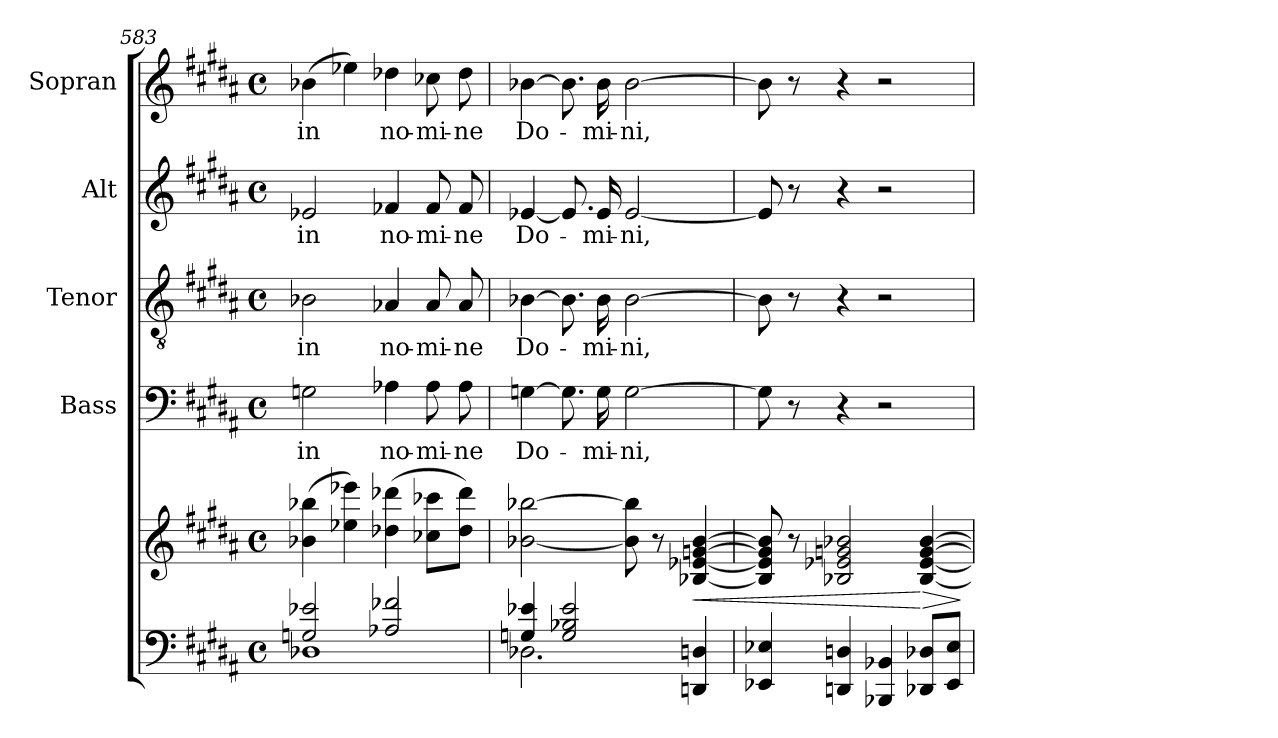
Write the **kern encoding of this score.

**kern	**kern	**dynam	**kern	**text	**kern	**text	**kern	**text	**kern	**text
*part5	*part5	*part5	*part4	*part4	*part3	*part3	*part2	*part2	*part1	*part1
*staff6	*staff5	*staff5/6	*staff4	*staff4	*staff3	*staff3	*staff2	*staff2	*staff1	*staff1
*	*	*	*I"Bass	*	*I"Tenor	*	*I"Alt	*	*I"Sopran	*
*	*	*	*I'B.	*	*I'T.	*	*I'A.	*	*I'S.	*
*clefF4	*clefG2	*	*clefF4	*	*clefGv2	*	*clefG2	*	*clefG2	*
*k[f#c#g#d#a#]	*k[f#c#g#d#a#]	*	*k[f#c#g#d#a#]	*	*k[f#c#g#d#a#]	*	*k[f#c#g#d#a#]	*	*k[f#c#g#d#a#]	*
*B:	*B:	*	*B:	*	*B:	*	*B:	*	*B:	*
*M4/4	*M4/4	*	*M4/4	*	*M4/4	*	*M4/4	*	*M4/4	*
*met(c)	*met(c)	*	*met(c)	*	*met(c)	*	*met(c)	*	*met(c)	*
=583	=583	=583	=583	=583	=583	=583	=583	=583	=583	=583
*^	*	*	*	*	*	*	*	*	*	*
!	!	!	!	!	!LO:LY:b	!	!LO:LY:b	!	!LO:LY:b	!	!LO:LY:b
2Gn/ 2e-X/	1D-X	(>4b-X\ 4bb-X\	.	2Gn\	in	2B-X\	in	2e-X/	in	(>4b-X\	in
.	.	4ee-X\ 4eee-X\)	.	.	.	.	.	.	.	4ee-X\)	.
!	!	!	!	!	!LO:LY:b	!	!LO:LY:b	!	!LO:LY:b	!	!LO:LY:b
2A-X/ 2f-X/	.	(>4dd-X\ 4ddd-X\	.	4A-X\	no-	4A-X/	no-	4f-X/	no-	4dd-X\	no-
!	!	!	!	!	!LO:LY:b	!	!LO:LY:b	!	!LO:LY:b	!	!LO:LY:b
.	.	8cc-X\ 8ccc-X\L	.	8A-\	-mi-	8A-/	-mi-	8f-/	-mi-	8cc-X\	-mi-
!	!	!	!	!	!LO:LY:b	!	!LO:LY:b	!	!LO:LY:b	!	!LO:LY:b
.	.	8dd-\ 8ddd-\J)	.	8A-\	-ne	8A-/	-ne	8f-/	-ne	8dd-\	-ne
=584	=584	=584	=584	=584	=584	=584	=584	=584	=584	=584	=584
!	!	!	!	!	!LO:LY:b	!	!LO:LY:b	!	!LO:LY:b	!	!LO:LY:b
4Gn/ 4e-X/	2.D-X\	[2b-X\ [2bb-X\	.	[4Gn\	Do-	[4B-X\	Do-	[4e-X/	Do-	[4b-X\	Do-
2G/ 2B-X/ 2e-/	.	.	.	8.G\]	.	8.B-\]	.	8.e-/]	.	8.b-\]	.
!	!	!	!	!	!LO:LY:b	!	!LO:LY:b	!	!LO:LY:b	!	!LO:LY:b
.	.	.	.	16G\	-mi-	16B-\	-mi-	16e-/	-mi-	16b-\	-mi-
!	!	!	!	!	!LO:LY:b	!	!LO:LY:b	!	!LO:LY:b	!	!LO:LY:b
.	.	8b-\] 8bb-\]	.	[2G\	-ni,	[2B-\	-ni,	[2e-/	-ni,	[2b-\	-ni,
.	.	8r	.	.	.	.	.	.	.	.	.
!	!	!	!LO:HP:b	!	!	!	!	!	!	!	!
4DDn/ 4Dn/	4ryy	[4B-X/ [4e-X/ [4gn/ [4b-/	<	.	.	.	.	.	.	.	.
*v	*v	*	*	*	*	*	*	*	*	*	*
!!LO:LB:g=z
=585	=585	=585	=585	=585	=585	=585	=585	=585	=585	=585
4EE-X/ 4E-X/	8B-/] 8e-/] 8g/] 8b-/]	.	8G\]	.	8B-\]	.	8e-/]	.	8b-\]	.
.	8r	.	8r	.	8r	.	8r	.	8r	.
4DDn/ 4Dn/	2B-X/ 2e-X/ 2gn/ 2b-X/	.	4r	.	4r	.	4r	.	4r	.
4BBB-X/ 4BB-X/	.	.	2r	.	2r	.	2r	.	2r	.
!	!	!LO:HP:n=1:b	!	!	!	!	!	!	!	!
8DD-X/ 8D-X/L	[4B-/ [4e-/ [4g/ [4b-/	[ >	.	.	.	.	.	.	.	.
8EE-/ 8E-/J	.	.	.	.	.	.	.	.	.	.
.	.	]	.	.	.	.	.	.	.	.
=	=	=	=	=	=	=	=	=	=	=
*-	*-	*-	*-	*-	*-	*-	*-	*-	*-	*-
